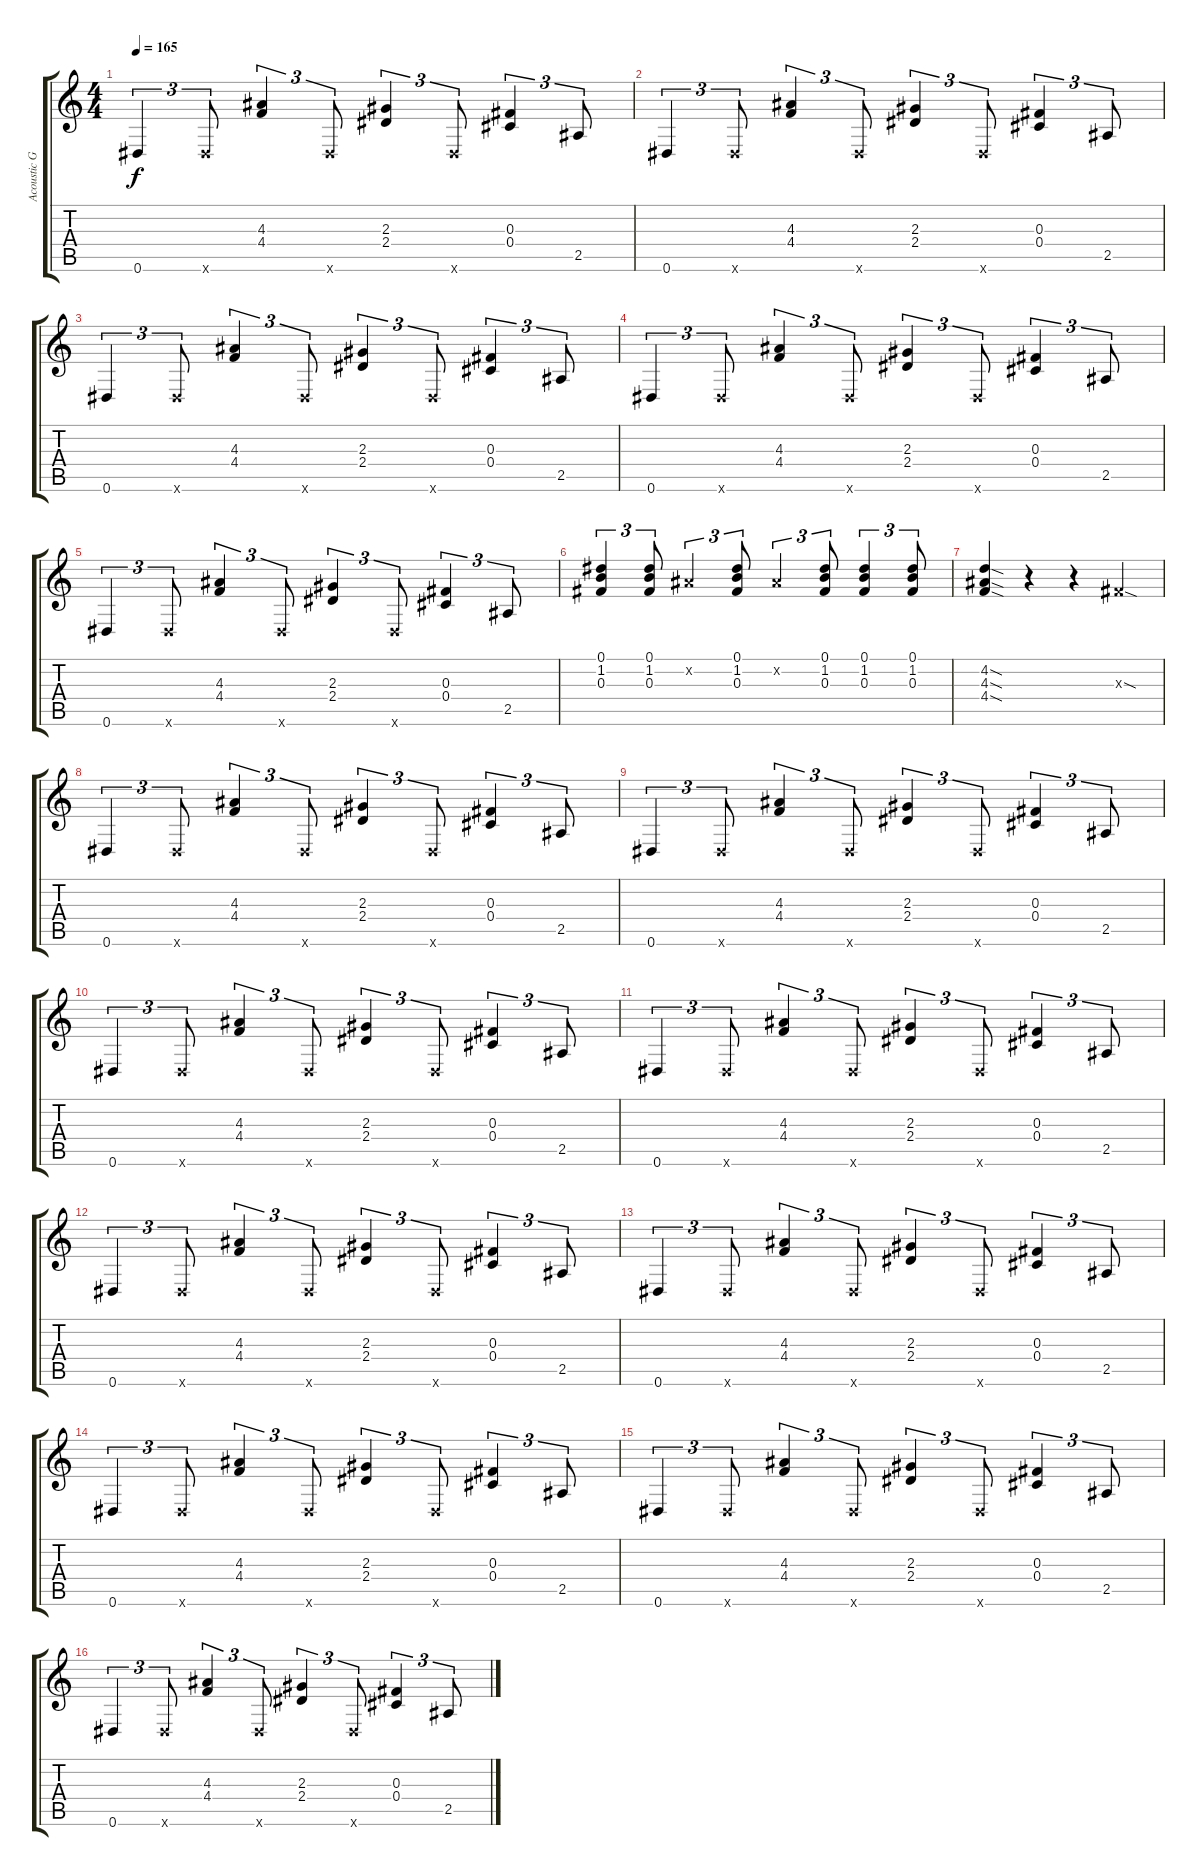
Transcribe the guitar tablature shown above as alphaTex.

\track ("Acoustic Guitar 1" "Acoustic G") {instrument acousticguitarsteel}
\staff {score tabs}
\tuning (Eb4 Bb3 Gb3 Db3 Ab2 Eb2) {hide}
\ts (4 4)
\tempo 165
\clef g2
\ks c
0.6.4{tu (3 2) dy f} 0.6{x}.8{tu (3 2)} (4.3 4.4).4{tu (3 2)} 0.6{x}.8{tu (3 2)} (2.3 2.4).4{tu (3 2)} 0.6{x}.8{tu (3 2)} (0.3 0.4).4{tu (3 2)} 2.5.8{tu (3 2)} |
0.6.4{tu (3 2)} 0.6{x}.8{tu (3 2)} (4.3 4.4).4{tu (3 2)} 0.6{x}.8{tu (3 2)} (2.3 2.4).4{tu (3 2)} 0.6{x}.8{tu (3 2)} (0.3 0.4).4{tu (3 2)} 2.5.8{tu (3 2)} |
0.6.4{tu (3 2)} 0.6{x}.8{tu (3 2)} (4.3 4.4).4{tu (3 2)} 0.6{x}.8{tu (3 2)} (2.3 2.4).4{tu (3 2)} 0.6{x}.8{tu (3 2)} (0.3 0.4).4{tu (3 2)} 2.5.8{tu (3 2)} |
0.6.4{tu (3 2)} 0.6{x}.8{tu (3 2)} (4.3 4.4).4{tu (3 2)} 0.6{x}.8{tu (3 2)} (2.3 2.4).4{tu (3 2)} 0.6{x}.8{tu (3 2)} (0.3 0.4).4{tu (3 2)} 2.5.8{tu (3 2)} |
0.6.4{tu (3 2)} 0.6{x}.8{tu (3 2)} (4.3 4.4).4{tu (3 2)} 0.6{x}.8{tu (3 2)} (2.3 2.4).4{tu (3 2)} 0.6{x}.8{tu (3 2)} (0.3 0.4).4{tu (3 2)} 2.5.8{tu (3 2)} |
(0.1 1.2 0.3).4{tu (3 2)} (0.1 1.2 0.3).8{tu (3 2)} 0.2{x}.4{tu (3 2)} (0.1 1.2 0.3).8{tu (3 2)} 0.2{x}.4{tu (3 2)} (0.1 1.2 0.3).8{tu (3 2)} (0.1 1.2 0.3).4{tu (3 2)} (0.1 1.2 0.3).8{tu (3 2)} |
(4.2{sod} 4.3{sod} 4.4{sod}).4 r.4 r.4 0.3{sod x}.4 |
0.6.4{tu (3 2)} 0.6{x}.8{tu (3 2)} (4.3 4.4).4{tu (3 2)} 0.6{x}.8{tu (3 2)} (2.3 2.4).4{tu (3 2)} 0.6{x}.8{tu (3 2)} (0.3 0.4).4{tu (3 2)} 2.5.8{tu (3 2)} |
0.6.4{tu (3 2)} 0.6{x}.8{tu (3 2)} (4.3 4.4).4{tu (3 2)} 0.6{x}.8{tu (3 2)} (2.3 2.4).4{tu (3 2)} 0.6{x}.8{tu (3 2)} (0.3 0.4).4{tu (3 2)} 2.5.8{tu (3 2)} |
0.6.4{tu (3 2)} 0.6{x}.8{tu (3 2)} (4.3 4.4).4{tu (3 2)} 0.6{x}.8{tu (3 2)} (2.3 2.4).4{tu (3 2)} 0.6{x}.8{tu (3 2)} (0.3 0.4).4{tu (3 2)} 2.5.8{tu (3 2)} |
0.6.4{tu (3 2)} 0.6{x}.8{tu (3 2)} (4.3 4.4).4{tu (3 2)} 0.6{x}.8{tu (3 2)} (2.3 2.4).4{tu (3 2)} 0.6{x}.8{tu (3 2)} (0.3 0.4).4{tu (3 2)} 2.5.8{tu (3 2)} |
0.6.4{tu (3 2)} 0.6{x}.8{tu (3 2)} (4.3 4.4).4{tu (3 2)} 0.6{x}.8{tu (3 2)} (2.3 2.4).4{tu (3 2)} 0.6{x}.8{tu (3 2)} (0.3 0.4).4{tu (3 2)} 2.5.8{tu (3 2)} |
0.6.4{tu (3 2)} 0.6{x}.8{tu (3 2)} (4.3 4.4).4{tu (3 2)} 0.6{x}.8{tu (3 2)} (2.3 2.4).4{tu (3 2)} 0.6{x}.8{tu (3 2)} (0.3 0.4).4{tu (3 2)} 2.5.8{tu (3 2)} |
0.6.4{tu (3 2)} 0.6{x}.8{tu (3 2)} (4.3 4.4).4{tu (3 2)} 0.6{x}.8{tu (3 2)} (2.3 2.4).4{tu (3 2)} 0.6{x}.8{tu (3 2)} (0.3 0.4).4{tu (3 2)} 2.5.8{tu (3 2)} |
0.6.4{tu (3 2)} 0.6{x}.8{tu (3 2)} (4.3 4.4).4{tu (3 2)} 0.6{x}.8{tu (3 2)} (2.3 2.4).4{tu (3 2)} 0.6{x}.8{tu (3 2)} (0.3 0.4).4{tu (3 2)} 2.5.8{tu (3 2)} |
0.6.4{tu (3 2)} 0.6{x}.8{tu (3 2)} (4.3 4.4).4{tu (3 2)} 0.6{x}.8{tu (3 2)} (2.3 2.4).4{tu (3 2)} 0.6{x}.8{tu (3 2)} (0.3 0.4).4{tu (3 2)} 2.5.8{tu (3 2)}
